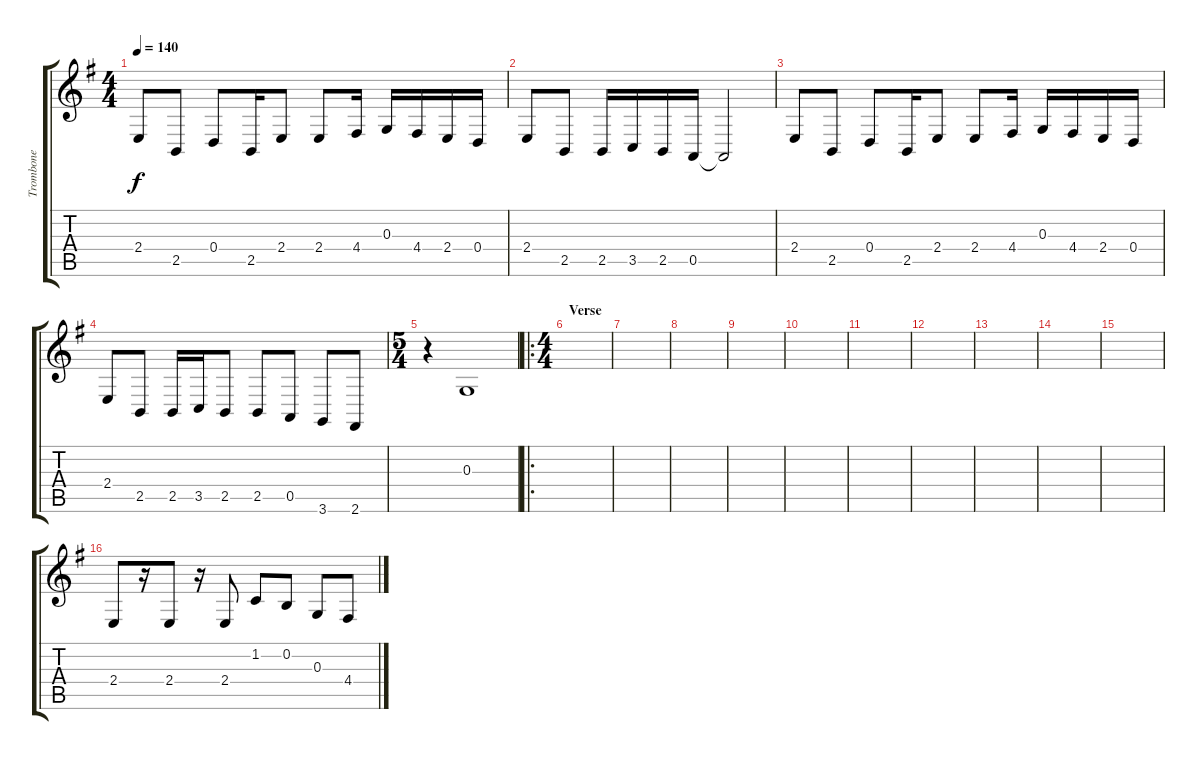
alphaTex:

\track ("Trombone" "Trombone") {instrument trombone}
\staff {score tabs}
\tuning (E4 B3 G3 D3 A2 E2) {hide}
\ts (4 4)
\tempo 140
\clef g2
\ks g
2.4.8{dy f} 2.5.8 0.4.8 2.5.16 2.4.8 2.4.8 4.4.16 0.3.16 4.4.16 2.4.16 0.4.16 |
2.4.8 2.5.8 2.5.16 3.5.16 2.5.16 0.5.16 0.5{t}.2 |
2.4.8 2.5.8 0.4.8 2.5.16 2.4.8 2.4.8 4.4.16 0.3.16 4.4.16 2.4.16 0.4.16 |
2.4.8 2.5.8 2.5.16 3.5.16 2.5.8 2.5.8 0.5.8 3.6.8 2.6.8 |
\ts (5 4)
r.4 0.3.1 |
\ro
\ts (4 4)
\section ("" "Verse")
|
|
|
|
|
|
|
|
|
|
2.4.8 r.16 2.4.8 r.16 2.4.8 1.2.8 0.2.8 0.3.8 4.4.8
